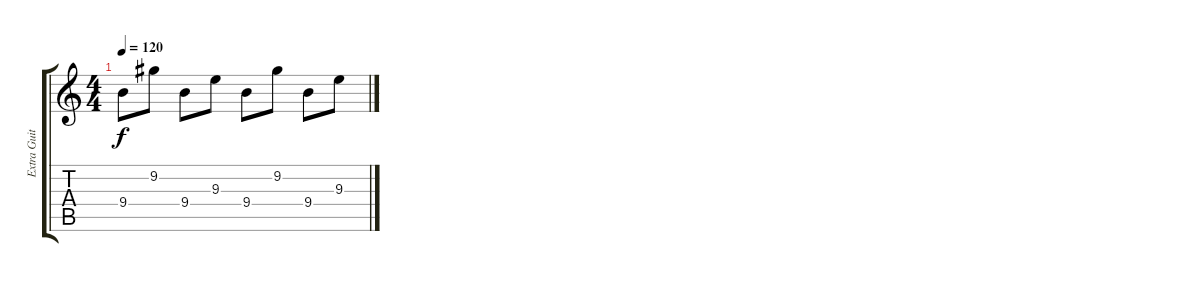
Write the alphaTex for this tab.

\track ("Extra Guitar" "Extra Guit") {instrument acousticguitarsteel}
\staff {score tabs}
\tuning (E4 B3 G3 D3 A2 E2) {hide}
\ts (4 4)
\tempo 120
\clef g2
\ks c
9.4.8{dy f instrument acousticguitarnylon} 9.2.8 9.4.8 9.3.8 9.4.8 9.2.8 9.4.8 9.3.8
